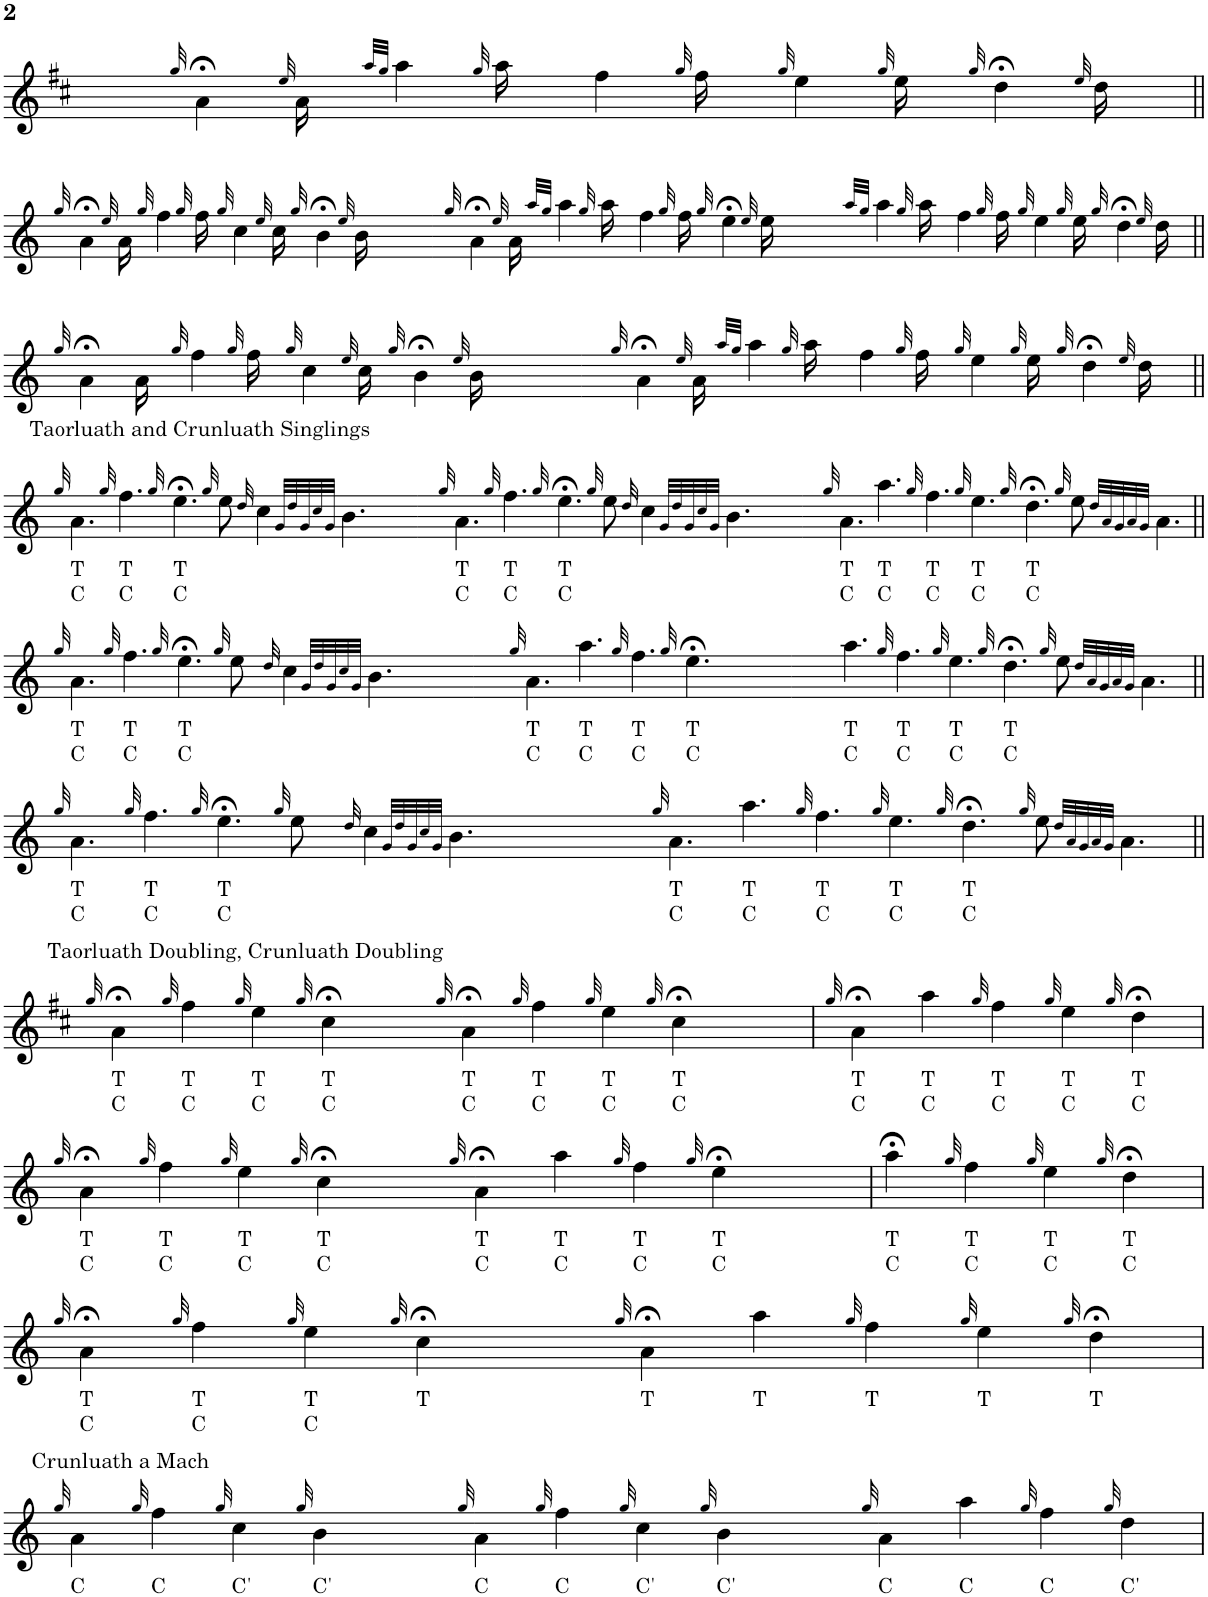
**kern	**text	**text
*part1	*part1	*part1
*staff1	*staff1	*staff1
*I"Piano	*	*
*I'Pno.	*	*
!!LO:PB:g=z
*clefG2	*	*
*k[f#c#]	*	*
*M6/4	*	*
=19	=19	=19
4ryy	.	.
32qgg/	.	.
4a;<\	.	.
32qee/	.	.
16a\	.	.
32qaa/LLL	.	.
32qgg/JJJ	.	.
4aa\	.	.
32qgg/	.	.
16aa\	.	.
4ff#\	.	.
32qgg/	.	.
16ff#\	.	.
32qgg/	.	.
4ee\	.	.
32qgg/	.	.
16ee\	.	.
32qgg/	.	.
4dd;<\	.	.
32qee/	.	.
16dd\	.	.
!!LO:LB:g=z
=20||	=20||	=20||
*k[f#c#]	*	*
32qgg/	.	.
4a;<\	.	.
32qee/	.	.
16a\	.	.
32qgg/	.	.
4ff#\	.	.
32qgg/	.	.
16ff#\	.	.
32qgg/	.	.
4cc#\	.	.
32qee/	.	.
16cc#\	.	.
32qgg/	.	.
4b;<\	.	.
32qee/	.	.
16b\	.	.
4ryy	.	.
=21-	=21-	=21-
4ryy	.	.
32qgg/	.	.
4a;<\	.	.
32qee/	.	.
16a\	.	.
32qaa/LLL	.	.
32qgg/JJJ	.	.
4aa\	.	.
32qgg/	.	.
16aa\	.	.
4ff#\	.	.
32qgg/	.	.
16ff#\	.	.
32qgg/	.	.
4ee;<\	.	.
32qee/	.	.
16ee\	.	.
4ryy	.	.
=22-	=22-	=22-
4ryy	.	.
32qaa/LLL	.	.
32qgg/JJJ	.	.
4aa\	.	.
32qgg/	.	.
16aa\	.	.
4ff#\	.	.
32qgg/	.	.
16ff#\	.	.
32qgg/	.	.
4ee\	.	.
32qgg/	.	.
16ee\	.	.
32qgg/	.	.
4dd;<\	.	.
32qee/	.	.
16dd\	.	.
!!LO:LB:g=z
=23||	=23||	=23||
*k[f#c#]	*	*
32qgg/	.	.
4a;<\	.	.
16a\	.	.
32qgg/	.	.
4ff#\	.	.
32qgg/	.	.
16ff#\	.	.
32qgg/	.	.
4cc#\	.	.
32qee/	.	.
16cc#\	.	.
32qgg/	.	.
4b;<\	.	.
32qee/	.	.
16b\	.	.
4ryy	.	.
=24-	=24-	=24-
4ryy	.	.
32qgg/	.	.
4a;<\	.	.
32qee/	.	.
16a\	.	.
32qaa/LLL	.	.
32qgg/JJJ	.	.
4aa\	.	.
32qgg/	.	.
16aa\	.	.
4ff#\	.	.
32qgg/	.	.
16ff#\	.	.
32qgg/	.	.
4ee\	.	.
32qgg/	.	.
16ee\	.	.
32qgg/	.	.
4dd;<\	.	.
32qee/	.	.
16dd\	.	.
!!LO:LB:g=z
=25||	=25||	=25||
*k[f#c#]	*	*
*M4/2	*	*
32qgg/	.	.
!LO:TX:a:t=Taorluath and Crunluath Singlings	!	!
!	!LO:LY:b	!LO:LY:b
4.a\	T	C
32qgg/	.	.
!	!LO:LY:b	!LO:LY:b
4.ff#\	T	C
32qgg/	.	.
!	!LO:LY:b	!LO:LY:b
4.ee;<\	T	C
32qgg/	.	.
8ee\	.	.
32qdd/	.	.
4cc#\	.	.
32qg/LLL	.	.
32qdd/	.	.
32qg/	.	.
32qcc#/	.	.
32qg/JJJ	.	.
4.b\	.	.
8ryy	.	.
=26-	=26-	=26-
4ryy	.	.
8ryy	.	.
32qgg/	.	.
!	!LO:LY:b	!LO:LY:b
4.a\	T	C
32qgg/	.	.
!	!LO:LY:b	!LO:LY:b
4.ff#\	T	C
32qgg/	.	.
!	!LO:LY:b	!LO:LY:b
4.ee;<\	T	C
32qgg/	.	.
8ee\	.	.
32qdd/	.	.
4cc#\	.	.
32qg/LLL	.	.
32qdd/	.	.
32qg/	.	.
32qcc#/	.	.
32qg/JJJ	.	.
[4b\	.	.
4ryy	.	.
=27-	=27-	=27-
4ryy	.	.
8b\]	.	.
32qgg/	.	.
!	!LO:LY:b	!LO:LY:b
4.a\	T	C
!	!LO:LY:b	!LO:LY:b
4.aa\	T	C
32qgg/	.	.
!	!LO:LY:b	!LO:LY:b
4.ff#\	T	C
32qgg/	.	.
!	!LO:LY:b	!LO:LY:b
4.ee\	T	C
32qgg/	.	.
!	!LO:LY:b	!LO:LY:b
[4dd\	T	C
32qgg/	.	.
8ee\	.	.
32qdd/LLL	.	.
32qa/	.	.
32qg/	.	.
32qa/	.	.
32qg/JJJ	.	.
4.a\	.	.
!!LO:LB:g=z
=28||	=28||	=28||
*k[f#c#]	*	*
32qgg/	.	.
!	!LO:LY:b	!LO:LY:b
4.a\	T	C
8dd;<\]	.	.
32qgg/	.	.
!	!LO:LY:b	!LO:LY:b
4.ff#\	T	C
32qgg/	.	.
!	!LO:LY:b	!LO:LY:b
4.ee;<\	T	C
32qgg/	.	.
8ee\	.	.
32qdd/	.	.
4cc#\	.	.
32qg/LLL	.	.
32qdd/	.	.
32qg/	.	.
32qcc#/	.	.
32qg/JJJ	.	.
4.b\	.	.
8ryy	.	.
=29-	=29-	=29-
4ryy	.	.
8ryy	.	.
32qgg/	.	.
!	!LO:LY:b	!LO:LY:b
4.a\	T	C
!	!LO:LY:b	!LO:LY:b
4.aa\	T	C
32qgg/	.	.
!	!LO:LY:b	!LO:LY:b
4.ff#\	T	C
32qgg/	.	.
!	!LO:LY:b	!LO:LY:b
4.ee;<\	T	C
4ryy	.	.
=30-	=30-	=30-
4ryy	.	.
!	!LO:LY:b	!LO:LY:b
4.aa\	T	C
32qgg/	.	.
!	!LO:LY:b	!LO:LY:b
4.ff#\	T	C
32qgg/	.	.
!	!LO:LY:b	!LO:LY:b
4.ee\	T	C
32qgg/	.	.
!	!LO:LY:b	!LO:LY:b
4.dd;<\	T	C
32qgg/	.	.
8ee\	.	.
32qdd/LLL	.	.
32qa/	.	.
32qg/	.	.
32qa/	.	.
32qg/JJJ	.	.
[8a\	.	.
!!LO:LB:g=z
=31||	=31||	=31||
*k[f#c#]	*	*
32qgg/	.	.
!	!LO:LY:b	!LO:LY:b
4.a\	T	C
4a\]	.	.
32qgg/	.	.
!	!LO:LY:b	!LO:LY:b
4.ff#\	T	C
32qgg/	.	.
!	!LO:LY:b	!LO:LY:b
4.ee;<\	T	C
32qgg/	.	.
8ee\	.	.
32qdd/	.	.
4cc#\	.	.
32qg/LLL	.	.
32qdd/	.	.
32qg/	.	.
32qcc#/	.	.
32qg/JJJ	.	.
4.b\	.	.
8ryy	.	.
=32-	=32-	=32-
4ryy	.	.
8ryy	.	.
32qgg/	.	.
!	!LO:LY:b	!LO:LY:b
4.a\	T	C
!	!LO:LY:b	!LO:LY:b
4.aa\	T	C
32qgg/	.	.
!	!LO:LY:b	!LO:LY:b
4.ff#\	T	C
32qgg/	.	.
!	!LO:LY:b	!LO:LY:b
4.ee\	T	C
32qgg/	.	.
!	!LO:LY:b	!LO:LY:b
[4dd\	T	C
32qgg/	.	.
8ee\	.	.
32qdd/LLL	.	.
32qa/	.	.
32qg/	.	.
32qa/	.	.
32qg/JJJ	.	.
4.a\	.	.
!!LO:LB:g=z
=33||	=33||	=33||
*M4/4	*	*
32qgg/	.	.
!LO:TX:a:t=Taorluath Doubling, Crunluath Doubling	!	!
!	!LO:LY:b	!LO:LY:b
4a;<\	T	C
8dd;<\]	.	.
32qgg/	.	.
!	!LO:LY:b	!LO:LY:b
4ff#\	T	C
32qgg/	.	.
!	!LO:LY:b	!LO:LY:b
4ee\	T	C
32qgg/	.	.
!	!LO:LY:b	!LO:LY:b
4cc#;<\	T	C
4ryy	.	.
=34-	=34-	=34-
32qgg/	.	.
!	!LO:LY:b	!LO:LY:b
4a;<\	T	C
32qgg/	.	.
!	!LO:LY:b	!LO:LY:b
4ff#\	T	C
32qgg/	.	.
!	!LO:LY:b	!LO:LY:b
4ee\	T	C
32qgg/	.	.
!	!LO:LY:b	!LO:LY:b
4cc#;<\	T	C
4ryy	.	.
=35	=35	=35
32qgg/	.	.
!	!LO:LY:b	!LO:LY:b
4a;<\	T	C
!	!LO:LY:b	!LO:LY:b
4aa\	T	C
32qgg/	.	.
!	!LO:LY:b	!LO:LY:b
4ff#\	T	C
32qgg/	.	.
!	!LO:LY:b	!LO:LY:b
4ee\	T	C
32qgg/	.	.
!	!LO:LY:b	!LO:LY:b
4dd;<\	T	C
!!LO:LB:g=z
=36	=36	=36
*k[f#c#]	*	*
32qgg/	.	.
!	!LO:LY:b	!LO:LY:b
4a;<\	T	C
32qgg/	.	.
!	!LO:LY:b	!LO:LY:b
4ff#\	T	C
32qgg/	.	.
!	!LO:LY:b	!LO:LY:b
4ee\	T	C
32qgg/	.	.
!	!LO:LY:b	!LO:LY:b
4cc#;<\	T	C
4ryy	.	.
=37-	=37-	=37-
32qgg/	.	.
!	!LO:LY:b	!LO:LY:b
4a;<\	T	C
!	!LO:LY:b	!LO:LY:b
4aa\	T	C
32qgg/	.	.
!	!LO:LY:b	!LO:LY:b
4ff#\	T	C
32qgg/	.	.
!	!LO:LY:b	!LO:LY:b
4ee;<\	T	C
4ryy	.	.
=38	=38	=38
!	!LO:LY:b	!LO:LY:b
4aa;<\	T	C
32qgg/	.	.
!	!LO:LY:b	!LO:LY:b
4ff#\	T	C
32qgg/	.	.
!	!LO:LY:b	!LO:LY:b
4ee\	T	C
32qgg/	.	.
!	!LO:LY:b	!LO:LY:b
4dd;<\	T	C
!!LO:LB:g=z
=39	=39	=39
*k[f#c#]	*	*
32qgg/	.	.
!	!LO:LY:b	!LO:LY:b
4a;<\	T	C
32qgg/	.	.
!	!LO:LY:b	!LO:LY:b
4ff#\	T	C
32qgg/	.	.
!	!LO:LY:b	!LO:LY:b
4ee\	T	C
32qgg/	.	.
!	!LO:LY:b	!
4cc#;<\	T	.
4ryy	.	.
=40-	=40-	=40-
32qgg/	.	.
!	!LO:LY:b	!
4a;<\	T	.
!	!LO:LY:b	!
4aa\	T	.
32qgg/	.	.
!	!LO:LY:b	!
4ff#\	T	.
32qgg/	.	.
!	!LO:LY:b	!
4ee\	T	.
32qgg/	.	.
!	!LO:LY:b	!
4dd;<\	T	.
!!LO:LB:g=z
=41	=41	=41
*k[f#c#]	*	*
32qgg/	.	.
!LO:TX:a:t=Crunluath a Mach	!	!
!	!LO:LY:b	!
4a\	C	.
32qgg/	.	.
!	!LO:LY:b	!
4ff#\	C	.
32qgg/	.	.
!	!LO:LY:b	!
4cc#\	C'	.
32qgg/	.	.
!	!LO:LY:b	!
4b\	C'	.
4ryy	.	.
=42-	=42-	=42-
32qgg/	.	.
!	!LO:LY:b	!
4a\	C	.
32qgg/	.	.
!	!LO:LY:b	!
4ff#\	C	.
32qgg/	.	.
!	!LO:LY:b	!
4cc#\	C'	.
32qgg/	.	.
!	!LO:LY:b	!
4b\	C'	.
4ryy	.	.
=43-	=43-	=43-
32qgg/	.	.
!	!LO:LY:b	!
4a\	C	.
!	!LO:LY:b	!
4aa\	C	.
32qgg/	.	.
!	!LO:LY:b	!
4ff#\	C	.
32qgg/	.	.
!	!LO:LY:b	!
4dd\	C'	.
=	=	=
*-	*-	*-
